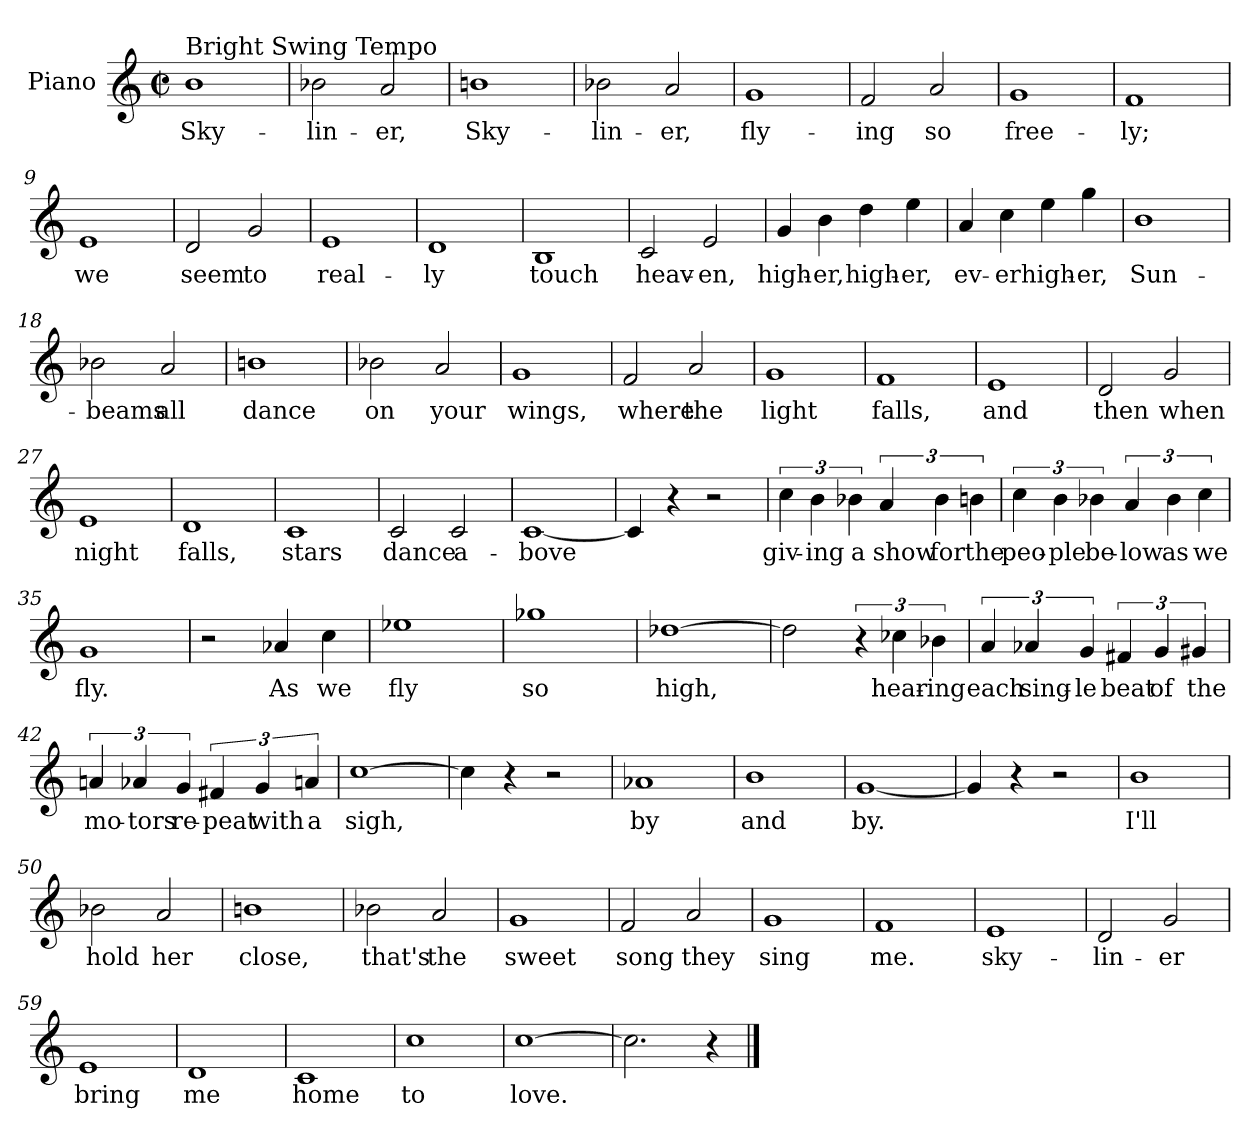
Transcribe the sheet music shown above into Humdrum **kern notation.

**kern	**text
*part1	*part1
*staff1	*staff1
*I"Piano	*
*I'Pno.	*
*clefG2	*
*k[]	*
*C:	*
*M2/2	*
*met(c|)	*
=1	=1
!LO:TX:a:t=Bright Swing Tempo	!
1b	Sky-
=2	=2
2b-X\	-lin-
2a/	-er,
=3	=3
1bn	Sky-
=4	=4
2b-X\	-lin-
2a/	-er,
=5	=5
1g	fly-
=6	=6
2f/	-ing
2a/	so
=7	=7
1g	free-
=8	=8
1f	-ly;
=9	=9
1e	we
=10	=10
2d/	seem
2g/	to
!!LO:LB:g=z
=11	=11
1e	real-
=12	=12
1d	-ly
=13	=13
1B	touch
=14	=14
2c/	heav-
2e/	-en,
=15	=15
4g/	high-
4b\	-er,
4dd\	high-
4ee\	-er,
=16	=16
4a/	ev-
4cc\	-er
4ee\	high-
4gg\	-er,
=17	=17
1b	Sun-
=18	=18
2b-X\	-beams
2a/	all
=19	=19
1bn	dance
!!LO:LB:g=z
=20	=20
2b-X\	on
2a/	your
=21	=21
1g	wings,
=22	=22
2f/	where
2a/	the
=23	=23
1g	light
=24	=24
1f	falls,
=25	=25
1e	and
=26	=26
2d/	then
2g/	when
=27	=27
1e	night
=28	=28
1d	falls,
!!LO:LB:g=z
=29	=29
1c	stars
=30	=30
2c/	dance
2c/	a-
=31	=31
[1c	-bove
=32	=32
4c/]	.
4r	.
2r	.
=33	=33
6cc\	giv-
6b\	-ing
6b-X\	a
6a/	show
6b-\	for
6bn\	the
=34	=34
6cc\	peo-
6b\	-ple
6b-X\	be-
6a/	-low
6b-\	as
6cc\	we
!!LO:LB:g=z
=35	=35
1g	fly.
=36	=36
2r	.
4a-X/	As
4cc\	we
=37	=37
1ee-X	fly
=38	=38
1gg-X	so
=39	=39
[1dd-X	high,
=40	=40
2dd-\]	.
6r	.
6cc-X\	hear-
6b-X\	-ing
=41	=41
6a/	each
6a-X/	sing-
6g/	-le
6f#X/	beat
6g/	of
6g#X/	the
!!LO:LB:g=z
=42	=42
6an/	mo-
6a-X/	-tors
6g/	re-
6f#X/	-peat
6g/	with
6an/	a
=43	=43
[1cc	sigh,
=44	=44
4cc\]	.
4r	.
2r	.
=45	=45
1a-X	by
=46	=46
1b	and
=47	=47
[1g	by.
=48	=48
4g/]	.
4r	.
2r	.
=49	=49
1b	I'll
!!LO:LB:g=z
=50	=50
2b-X\	hold
2a/	her
=51	=51
1bn	close,
=52	=52
2b-X\	that's
2a/	the
=53	=53
1g	sweet
=54	=54
2f/	song
2a/	they
=55	=55
1g	sing
=56	=56
1f	me.
=57	=57
1e	sky-
!!LO:LB:g=z
=58	=58
2d/	-lin-
2g/	-er
=59	=59
1e	bring
=60	=60
1d	me
=61	=61
1c	home
=62	=62
1cc	to
=63	=63
[1cc	love.
=64	=64
2.cc\]	.
4r	.
==	==
*-	*-
